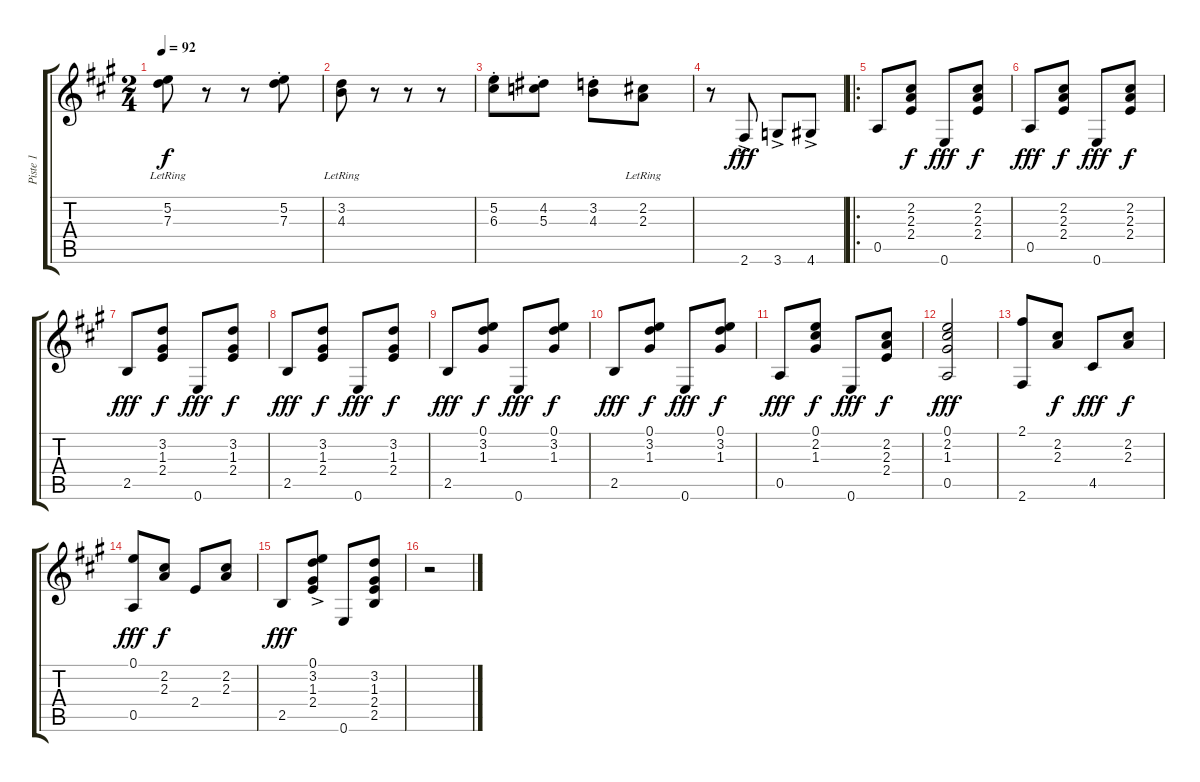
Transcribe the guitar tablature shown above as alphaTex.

\track ("Piste 1" "Piste 1") {instrument acousticguitarnylon}
\staff {score tabs}
\tuning (E4 B3 G3 D3 A2 E2) {hide}
\ts (2 4)
\tempo 92
\clef g2
\ks a
(5.2{lr} 7.3{lr}).8{dy f} r.8 r.8 (5.2{st} 7.3{st}).8 |
(3.2{lr} 4.3{lr}).8 r.8 r.8 r.8 |
(5.2{st} 6.3{st}).8 (4.2{st} 5.3{st}).8 (3.2{st} 4.3{st}).8 (2.2{lr} 2.3{lr}).8 |
r.8 2.6{ac}.8{dy fff} 3.6{ac}.8 4.6{ac}.8 |
\ro
0.5.8 (2.2 2.3 2.4).8{dy f} 0.6.8{dy fff} (2.2 2.3 2.4).8{dy f} |
0.5.8{dy fff} (2.2 2.3 2.4).8{dy f} 0.6.8{dy fff} (2.2 2.3 2.4).8{dy f} |
2.5.8{dy fff} (3.2 1.3 2.4).8{dy f} 0.6.8{dy fff} (3.2 1.3 2.4).8{dy f} |
2.5.8{dy fff} (3.2 1.3 2.4).8{dy f} 0.6.8{dy fff} (3.2 1.3 2.4).8{dy f} |
2.5.8{dy fff} (0.1 3.2 1.3).8{dy f} 0.6.8{dy fff} (0.1 3.2 1.3).8{dy f} |
2.5.8{dy fff} (0.1 3.2 1.3).8{dy f} 0.6.8{dy fff} (0.1 3.2 1.3).8{dy f} |
0.5.8{dy fff} (0.1 2.2 1.3).8{dy f} 0.6.8{dy fff} (2.2 2.3 2.4).8{dy f} |
(0.1 2.2 1.3 0.5).2{dy fff} |
(2.1 2.6).8 (2.2 2.3).8{dy f} 4.5.8{dy fff} (2.2 2.3).8{dy f} |
(0.1 0.5).8{dy fff} (2.2 2.3).8{dy f} 2.4.8 (2.2 2.3).8 |
2.5.8{dy fff} (0.1 3.2 1.3 2.4{ac}).8 0.6.8 (3.2 1.3 2.4 2.5).8 |
r.2
